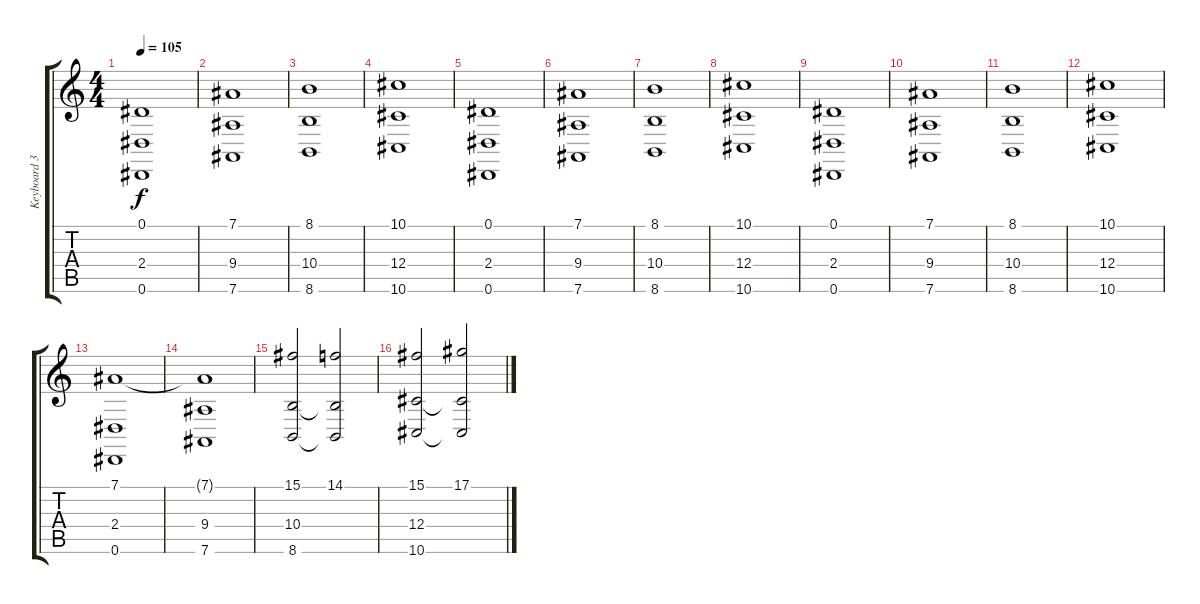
\track ("Keyboard 3" "Keyboard 3") {instrument pad8sweep}
\staff {score tabs}
\tuning (Eb4 Bb3 Gb3 Db3 Ab2 Eb2) {hide}
\ts (4 4)
\tempo 105
\clef g2
\ks c
(0.1 2.4 0.6).1{dy f} |
(7.1 9.4 7.6).1 |
(8.1 10.4 8.6).1 |
(10.1 12.4 10.6).1 |
(0.1 2.4 0.6).1 |
(7.1 9.4 7.6).1 |
(8.1 10.4 8.6).1 |
(10.1 12.4 10.6).1 |
(0.1 2.4 0.6).1 |
(7.1 9.4 7.6).1 |
(8.1 10.4 8.6).1 |
(10.1 12.4 10.6).1 |
(7.1 2.4 0.6).1 |
(7.1{t} 9.4 7.6).1 |
(15.1 10.4 8.6).2 (14.1 10.4{t} 8.6{t}).2 |
(15.1 12.4 10.6).2 (17.1 12.4{t} 10.6{t}).2
